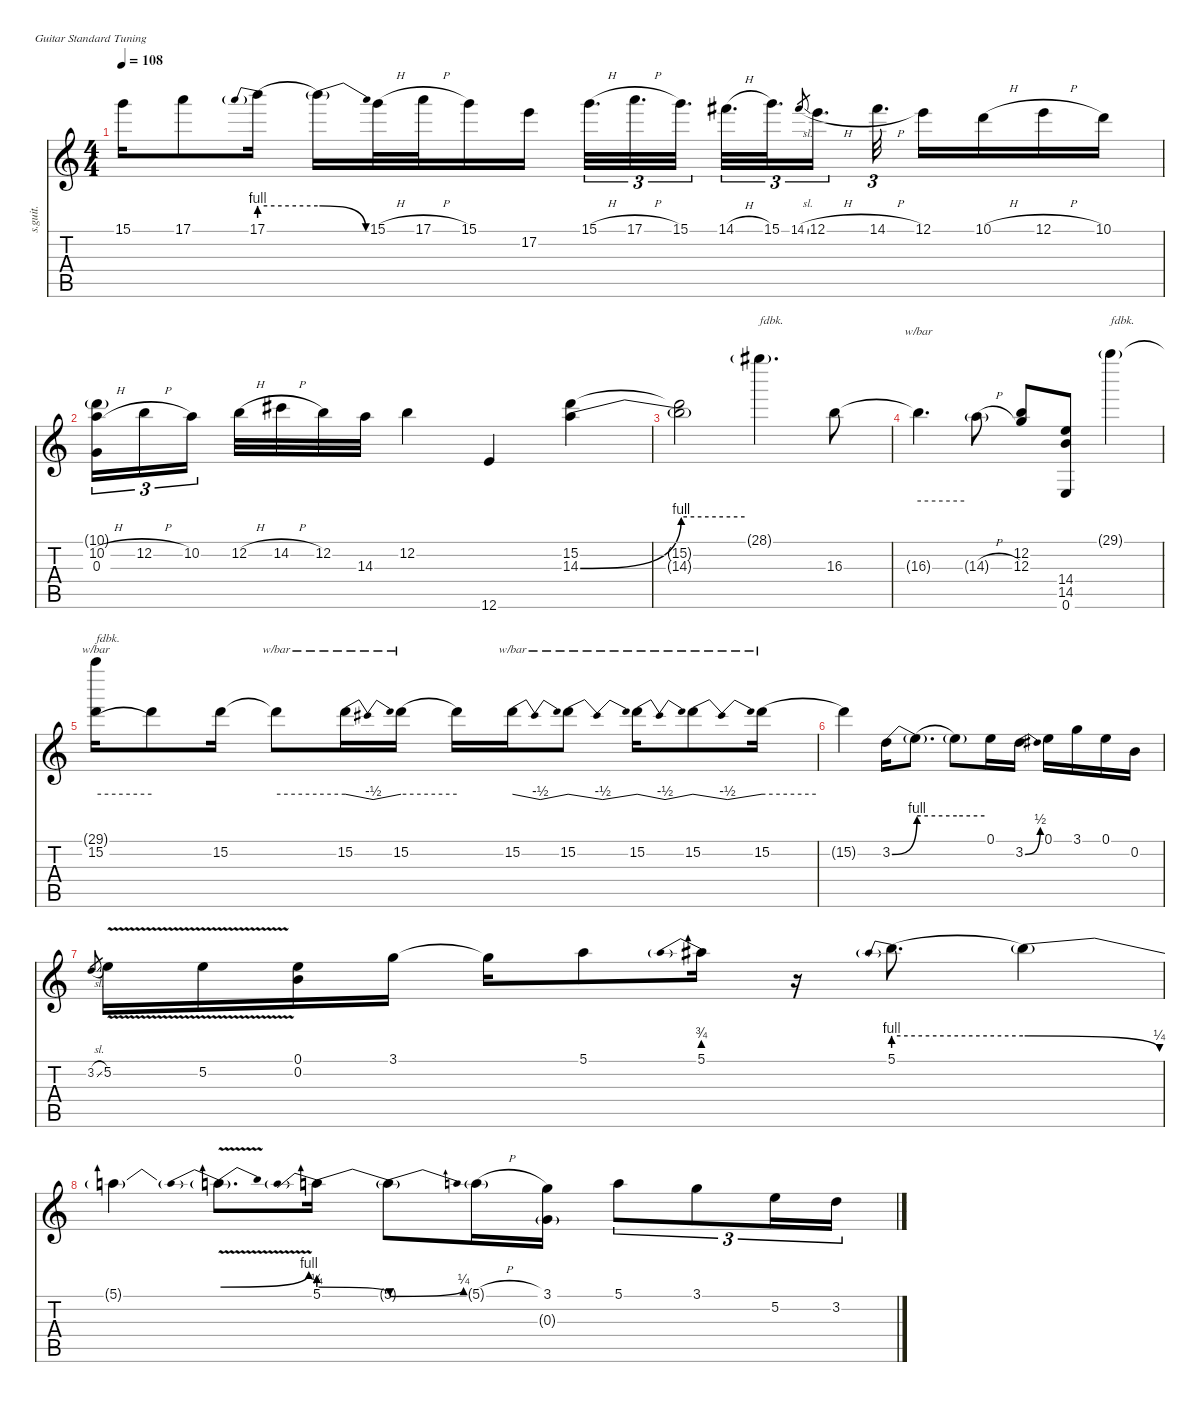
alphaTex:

\defaultSystemsLayout 4
\hideDynamics
\bracketExtendMode nobrackets
\otherSystemsTrackNameOrientation horizontal
\track ("Guitar (Jimi Hendrix)" "s.guit.") {instrument acousticguitarsteel}
\staff {score tabs}
\tuning (E4 B3 G3 D3 A2 E2)
\ts (4 4)
\tempo 108
\clef g2
\ks c
15.1.16{dy f beam Down} 17.1.8{beam Down} 17.1{be (prebend 0 4 60 4)}.16{beam Down} 17.1{be (release 0 4 60 0) t}.16{beam Down} 15.1{h}.32{beam Down} 17.1{h}.32{beam Down} 15.1.16{beam Down} 17.2.16{beam Down} 15.1{h}.32{d tu (3 2) beam Down} 17.1{h}.32{d tu (3 2) beam Down} 15.1.32{d tu (3 2) beam Down} 14.1{h acc #}.32{d tu (3 2) beam Down} 15.1.32{d tu (3 2) beam Down} 14.1{sl acc #}.8{gr dy mp beam Up} 12.1{h}.16{d tu (3 2) dy f beam Down} 14.1{h acc #}.32{d tu (3 2) beam Down} 12.1.16{beam Down} 10.1{h}.16{beam Down} 12.1{h}.16{beam Down} 10.1.16{beam Down} |
(10.1{g} 10.2{h} 0.3).16{tu (3 2) beam Down} 12.2{h}.16{tu (3 2) beam Down} 10.2.16{tu (3 2) beam Down} 12.2{h}.32{beam Down} 14.2{h acc #}.32{beam Down} 12.2.32{beam Down} 14.3.32{beam Down} 12.2.4{beam Down} 12.6.4{beam Up} (15.2 14.3{be (bend 0 0 60 4)}).4{dy ff beam Down} |
(15.2{t} 14.3{be (hold 0 4 60 4) t}).2{dy f beam Down} 28.1{g acc #}.4{d txt "fdbk." dy mp beam Down} 16.3.8{dy mf beam Down} |
16.3{t}.4{d tbe (hold default 0 0 60 0) dy f beam Down} 14.3{h g}.8{beam Down} (12.2 12.3).8{dy mp beam Up} (14.4 14.5 0.6).8{dy f beam Up} 29.1{g}.4{txt "fdbk." dy mp beam Down} |
(29.1{t} 15.2).16{tbe (hold default 0 0 60 0) txt "fdbk." dy f beam Down} 15.2{t}.8{beam Down} 15.2.16{dy ff beam Down} 15.2{t}.8{tbe (hold default 0 0 60 0) dy f beam Down} 15.2.16{tbe (dip default 0 0 30 -2 60 0) dy ff beam Down} 15.2.16{tbe (hold default 0 0 60 0) beam Down} 15.2{t}.16{dy f beam Down} 15.2.16{tbe (dip default 0 0 30 -2 60 0) dy ff beam Down} 15.2.8{tbe (dip default 0 0 30 -2 60 0) beam Down} 15.2.16{tbe (dip default 0 0 30 -2 60 0) beam Down} 15.2.8{tbe (dip default 0 0 30 -2 60 0) beam Down} 15.2.16{tbe (hold default 0 0 60 0) beam Down} |
15.2{t}.4{dy f beam Down} 3.2{be (bend 0 0 60 4)}.16{dy ff beam Down} 3.2{be (hold 0 4 60 4) t}.8{d dy f beam Down} 3.2{be (hold 0 4 60 4) t}.8{beam Down} 0.1.16{beam Down} 3.2{be (bend 0 0 30 2)}.16{beam Down} 0.1.16{beam Down} 3.1.16{beam Down} 0.1.16{beam Down} 0.2.16{beam Down} |
3.2{sl}.8{gr dy mp beam Up} 5.2{v}.16{dy f beam Down} 5.2{v}.16{beam Down} (0.1 0.2).16{beam Down} 3.1.16{beam Down} 3.1{t}.16{beam Down} 5.1.8{beam Down} 5.1{be (prebend 0 3 60 3)}.16{beam Down} r.16{beam Down} 5.1{be (prebend 0 4 60 4)}.8{d beam Down} 5.1{be (release 0 4 60 1) t}.4{beam Down} |
5.1{t}.4{beam Down} 5.1{be (prebendbend 0 1 60 4) v t}.8{d beam Down} 5.1{be (prebendrelease 0 1 60 0)}.16{beam Down} 5.1{be (bend 0 0 60 1) t}.8{beam Down} 5.1{h g}.16{beam Down} (3.1 0.3{g}).16{beam Down} 5.1.8{tu (3 2) beam Down} 3.1.8{tu (3 2) beam Down} 5.2.16{tu (3 2) beam Down} 3.2.16{tu (3 2) beam Down}
